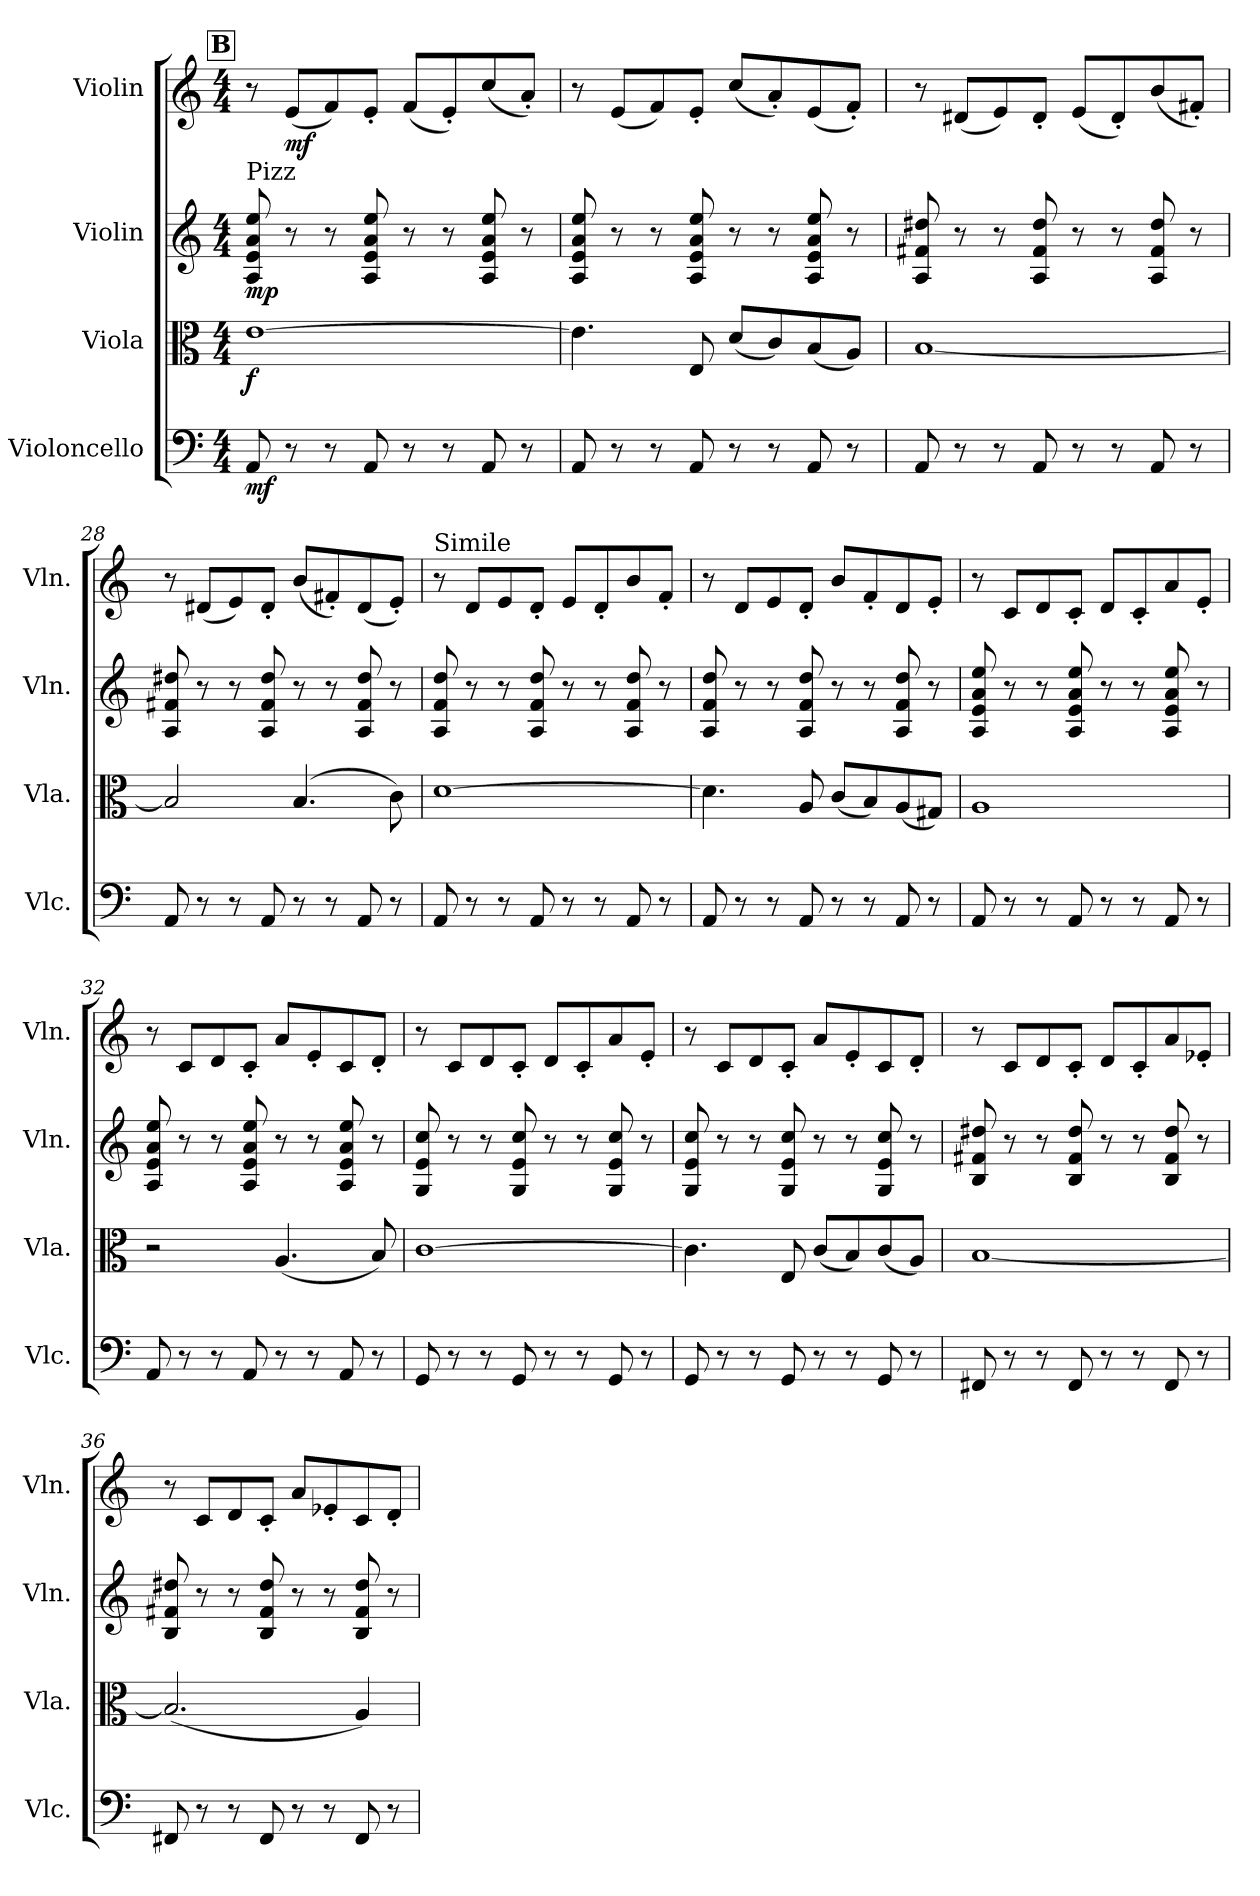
**kern	**dynam	**kern	**dynam	**kern	**dynam	**kern	**dynam
*part4	*part4	*part3	*part3	*part2	*part2	*part1	*part1
*staff4	*staff4	*staff3	*staff3	*staff2	*staff2	*staff1	*staff1
*I"Violoncello	*	*I"Viola	*	*I"Violin	*	*I"Violin	*
*I'Vlc.	*	*I'Vla.	*	*I'Vln.	*	*I'Vln.	*
*clefF4	*	*clefC3	*	*clefG2	*	*clefG2	*
*k[]	*	*k[]	*	*k[]	*	*k[]	*
*M4/4	*	*M4/4	*	*M4/4	*	*M4/4	*
!!LO:REH:place=s1:a:B:fs=14:t=B
=25	=25	=25	=25	=25	=25	=25	=25
!	!	!	!	!LO:TX:a:t=Pizz	!	!	!
!	!LO:DY:b	!	!LO:DY:b	!	!LO:DY:b	!	!
8AA/	mf	[1e	f	8A/ 8e/ 8a/ 8ee/	mp	8r	.
!	!	!	!	!	!	!	!LO:DY:b
8r	.	.	.	8r	.	(8e/L	mf
8r	.	.	.	8r	.	8f/)	.
8AA/	.	.	.	8A/ 8e/ 8a/ 8ee/	.	8e'/J	.
8r	.	.	.	8r	.	(8f/L	.
8r	.	.	.	8r	.	8e'/)	.
8AA/	.	.	.	8A/ 8e/ 8a/ 8ee/	.	(8cc/	.
8r	.	.	.	8r	.	8a'/J)	.
=26	=26	=26	=26	=26	=26	=26	=26
8AA/	.	4.e\]	.	8A/ 8e/ 8a/ 8ee/	.	8r	.
8r	.	.	.	8r	.	(8e/L	.
8r	.	.	.	8r	.	8f/)	.
8AA/	.	8E/	.	8A/ 8e/ 8a/ 8ee/	.	8e'/J	.
8r	.	(8d/L	.	8r	.	(8cc/L	.
8r	.	8c/)	.	8r	.	8a'/)	.
8AA/	.	(8B/	.	8A/ 8e/ 8a/ 8ee/	.	(8e/	.
8r	.	8A/J)	.	8r	.	8f'/J)	.
=27	=27	=27	=27	=27	=27	=27	=27
8AA/	.	[1B	.	8A/ 8f#X/ 8dd#X/	.	8r	.
8r	.	.	.	8r	.	(8d#X/L	.
8r	.	.	.	8r	.	8e/)	.
8AA/	.	.	.	8A/ 8f#/ 8dd#/	.	8d#'/J	.
8r	.	.	.	8r	.	(8e/L	.
8r	.	.	.	8r	.	8d#'/)	.
8AA/	.	.	.	8A/ 8f#/ 8dd#/	.	(8b/	.
8r	.	.	.	8r	.	8f#X'/J)	.
!!LO:LB:g=z
=28	=28	=28	=28	=28	=28	=28	=28
8AA/	.	2B/]	.	8A/ 8f#X/ 8dd#X/	.	8r	.
8r	.	.	.	8r	.	(8d#X/L	.
8r	.	.	.	8r	.	8e/)	.
8AA/	.	.	.	8A/ 8f#/ 8dd#/	.	8d#'/J	.
8r	.	(4.B/	.	8r	.	(8b/L	.
8r	.	.	.	8r	.	8f#X'/)	.
8AA/	.	.	.	8A/ 8f#/ 8dd#/	.	(8d#/	.
8r	.	8c\)	.	8r	.	8e'/J)	.
=29	=29	=29	=29	=29	=29	=29	=29
!	!	!	!	!	!	!LO:TX:a:t=Simile	!
8AA/	.	[1d	.	8A/ 8f/ 8dd/	.	8r	.
8r	.	.	.	8r	.	8d/L	.
8r	.	.	.	8r	.	8e/	.
8AA/	.	.	.	8A/ 8f/ 8dd/	.	8d'/J	.
8r	.	.	.	8r	.	8e/L	.
8r	.	.	.	8r	.	8d'/	.
8AA/	.	.	.	8A/ 8f/ 8dd/	.	8b/	.
8r	.	.	.	8r	.	8f'/J	.
=30	=30	=30	=30	=30	=30	=30	=30
8AA/	.	4.d\]	.	8A/ 8f/ 8dd/	.	8r	.
8r	.	.	.	8r	.	8d/L	.
8r	.	.	.	8r	.	8e/	.
8AA/	.	8A/	.	8A/ 8f/ 8dd/	.	8d'/J	.
8r	.	(8c/L	.	8r	.	8b/L	.
8r	.	8B/)	.	8r	.	8f'/	.
8AA/	.	(8A/	.	8A/ 8f/ 8dd/	.	8d/	.
8r	.	8G#X/J)	.	8r	.	8e'/J	.
=31	=31	=31	=31	=31	=31	=31	=31
8AA/	.	1A	.	8A/ 8e/ 8a/ 8ee/	.	8r	.
8r	.	.	.	8r	.	8c/L	.
8r	.	.	.	8r	.	8d/	.
8AA/	.	.	.	8A/ 8e/ 8a/ 8ee/	.	8c'/J	.
8r	.	.	.	8r	.	8d/L	.
8r	.	.	.	8r	.	8c'/	.
8AA/	.	.	.	8A/ 8e/ 8a/ 8ee/	.	8a/	.
8r	.	.	.	8r	.	8e'/J	.
!!LO:PB:g=z
=32	=32	=32	=32	=32	=32	=32	=32
8AA/	.	2r	.	8A/ 8e/ 8a/ 8ee/	.	8r	.
8r	.	.	.	8r	.	8c/L	.
8r	.	.	.	8r	.	8d/	.
8AA/	.	.	.	8A/ 8e/ 8a/ 8ee/	.	8c'/J	.
8r	.	(4.A/	.	8r	.	8a/L	.
8r	.	.	.	8r	.	8e'/	.
8AA/	.	.	.	8A/ 8e/ 8a/ 8ee/	.	8c/	.
8r	.	8B/)	.	8r	.	8d'/J	.
=33	=33	=33	=33	=33	=33	=33	=33
8GG/	.	[1c	.	8G/ 8e/ 8cc/	.	8r	.
8r	.	.	.	8r	.	8c/L	.
8r	.	.	.	8r	.	8d/	.
8GG/	.	.	.	8G/ 8e/ 8cc/	.	8c'/J	.
8r	.	.	.	8r	.	8d/L	.
8r	.	.	.	8r	.	8c'/	.
8GG/	.	.	.	8G/ 8e/ 8cc/	.	8a/	.
8r	.	.	.	8r	.	8e'/J	.
=34	=34	=34	=34	=34	=34	=34	=34
8GG/	.	4.c\]	.	8G/ 8e/ 8cc/	.	8r	.
8r	.	.	.	8r	.	8c/L	.
8r	.	.	.	8r	.	8d/	.
8GG/	.	8E/	.	8G/ 8e/ 8cc/	.	8c'/J	.
8r	.	(8c/L	.	8r	.	8a/L	.
8r	.	8B/)	.	8r	.	8e'/	.
8GG/	.	(8c/	.	8G/ 8e/ 8cc/	.	8c/	.
8r	.	8A/J)	.	8r	.	8d'/J	.
=35	=35	=35	=35	=35	=35	=35	=35
8FF#X/	.	[1B	.	8B/ 8f#X/ 8dd#X/	.	8r	.
8r	.	.	.	8r	.	8c/L	.
8r	.	.	.	8r	.	8d/	.
8FF#/	.	.	.	8B/ 8f#/ 8dd#/	.	8c'/J	.
8r	.	.	.	8r	.	8d/L	.
8r	.	.	.	8r	.	8c'/	.
8FF#/	.	.	.	8B/ 8f#/ 8dd#/	.	8a/	.
8r	.	.	.	8r	.	8e-X'/J	.
!!LO:LB:g=z
=36	=36	=36	=36	=36	=36	=36	=36
8FF#X/	.	(2.B/]	.	8B/ 8f#X/ 8dd#X/	.	8r	.
8r	.	.	.	8r	.	8c/L	.
8r	.	.	.	8r	.	8d/	.
8FF#/	.	.	.	8B/ 8f#/ 8dd#/	.	8c'/J	.
8r	.	.	.	8r	.	8a/L	.
8r	.	.	.	8r	.	8e-X'/	.
8FF#/	.	4A/)	.	8B/ 8f#/ 8dd#/	.	8c/	.
8r	.	.	.	8r	.	8d'/J	.
=	=	=	=	=	=	=	=
*-	*-	*-	*-	*-	*-	*-	*-
